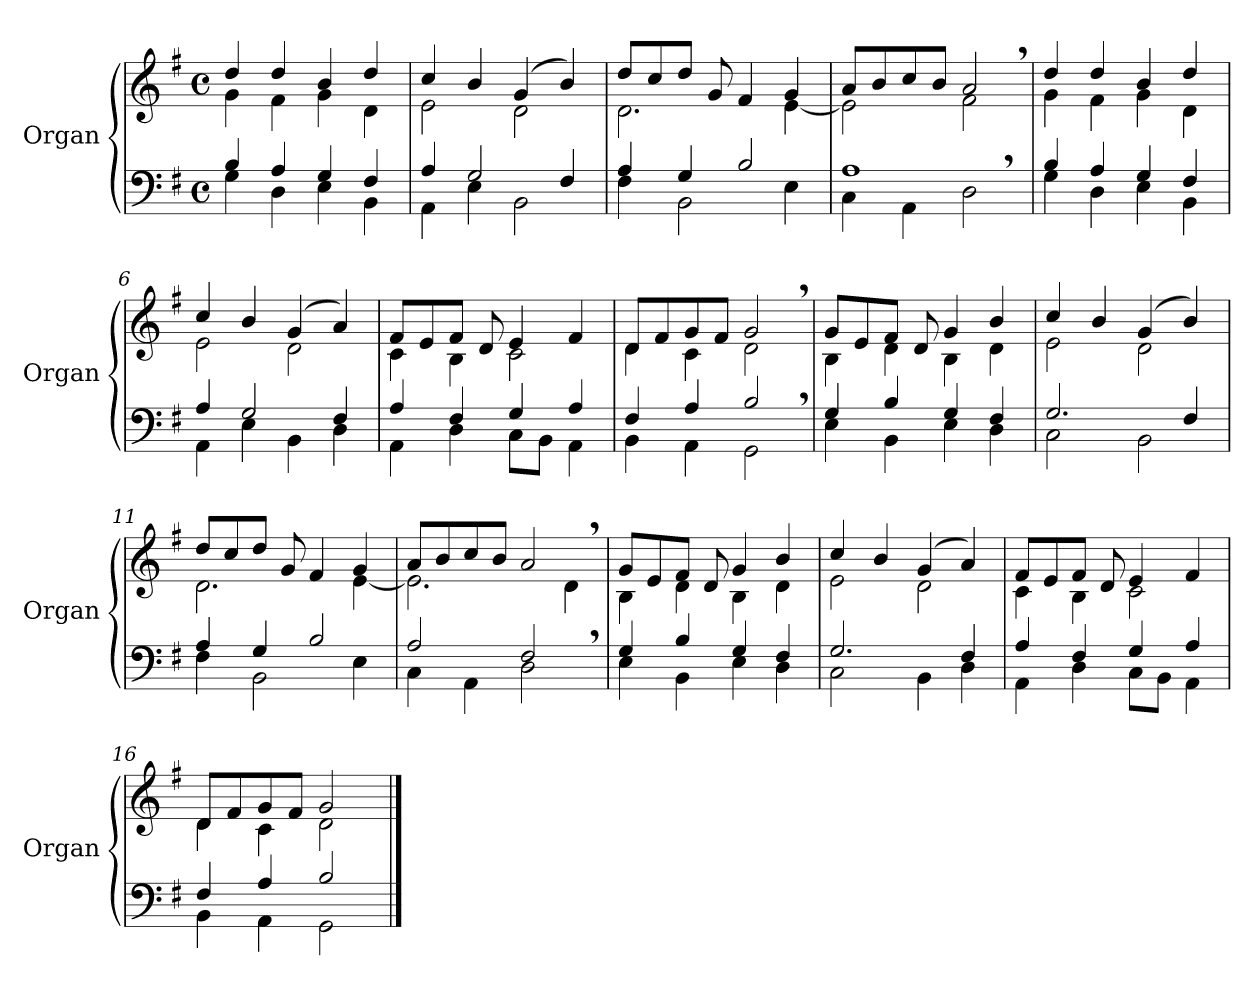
**kern	**kern
*part1	*part1
*staff2	*staff1
*I"Organ	*
*I'Organ	*
*clefF4	*clefG2
*k[f#]	*k[f#]
*M4/4	*M4/4
*met(c)	*met(c)
=1	=1
*^	*^
4B/	4G\	4dd/	4g\
4A/	4D\	4dd/	4f#\
4G/	4E\	4b/	4g\
4F#/	4BB\	4dd/	4d\
=2	=2	=2	=2
4A/	4AA\	4cc/	2e\
2G/	4E\	4b/	.
.	2BB\	(4g/	2d\
4F#/	.	4b/)	.
=3	=3	=3	=3
4A/	4F#\	8dd/L	2.d\
.	.	8cc/	.
4G/	2BB\	8dd/J	.
.	.	8g/	.
2B/	.	4f#/	.
.	4E\	4g/	[<4e\
=4	=4	=4	=4
1A,	4C\	8a/L	2e\]
.	.	8b/	.
.	4AA\	8cc/	.
.	.	8b/J	.
.	2D\	2a,/	2f#\
=5	=5	=5	=5
4B/	4G\	4dd/	4g\
4A/	4D\	4dd/	4f#\
4G/	4E\	4b/	4g\
4F#/	4BB\	4dd/	4d\
=6	=6	=6	=6
4A/	4AA\	4cc/	2e\
2G/	4E\	4b/	.
.	4BB\	(4g/	2d\
4F#/	4D\	4a/)	.
=7	=7	=7	=7
4A/	4AA\	8f#/L	4c\
.	.	8e/	.
4F#/	4D\	8f#/J	4B\
.	.	8d/	.
4G/	8C\L	4e/	2c\
.	8BB\J	.	.
4A/	4AA\	4f#/	.
=8	=8	=8	=8
4F#/	4BB\	8d/L	4d\
.	.	8f#/	.
4A/	4AA\	8g/	4c\
.	.	8f#/J	.
2B,/	2GG\	2g,/	2d\
=9	=9	=9	=9
4G/	4E\	8g/L	4B\
.	.	8e/	.
4B/	4BB\	8f#/J	4d\
.	.	8d/	.
4G/	4E\	4g/	4B\
4F#/	4D\	4b/	4d\
=10	=10	=10	=10
2.G/	2C\	4cc/	2e\
.	.	4b/	.
.	2BB\	(4g/	2d\
4F#/	.	4b/)	.
=11	=11	=11	=11
4A/	4F#\	8dd/L	2.d\
.	.	8cc/	.
4G/	2BB\	8dd/J	.
.	.	8g/	.
2B/	.	4f#/	.
.	4E\	4g/	[<4e\
=12	=12	=12	=12
2A/	4C\	8a/L	2.e\]
.	.	8b/	.
.	4AA\	8cc/	.
.	.	8b/J	.
2F#,/	2D\	2a,/	.
.	.	.	4d\
=13	=13	=13	=13
4G/	4E\	8g/L	4B\
.	.	8e/	.
4B/	4BB\	8f#/J	4d\
.	.	8d/	.
4G/	4E\	4g/	4B\
4F#/	4D\	4b/	4d\
=14	=14	=14	=14
2.G/	2C\	4cc/	2e\
.	.	4b/	.
.	4BB\	(4g/	2d\
4F#/	4D\	4a/)	.
=15	=15	=15	=15
4A/	4AA\	8f#/L	4c\
.	.	8e/	.
4F#/	4D\	8f#/J	4B\
.	.	8d/	.
4G/	8C\L	4e/	2c\
.	8BB\J	.	.
4A/	4AA\	4f#/	.
=16	=16	=16	=16
4F#/	4BB\	8d/L	4d\
.	.	8f#/	.
4A/	4AA\	8g/	4c\
.	.	8f#/J	.
2B/	2GG\	2g/	2d\
*v	*v	*	*
*	*v	*v
==	==
*-	*-
